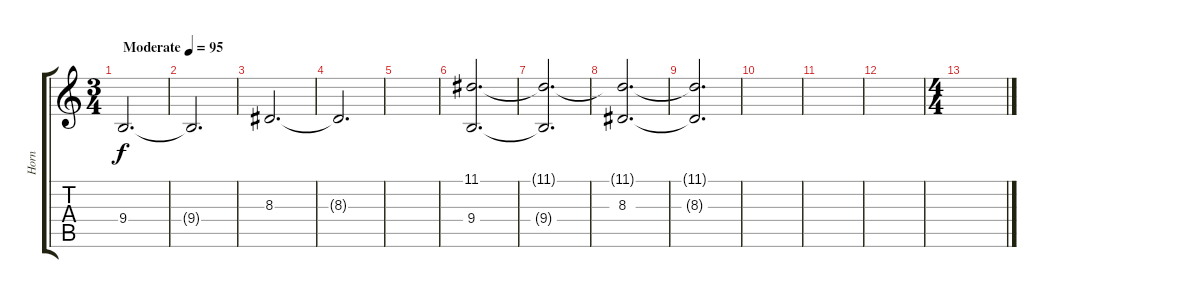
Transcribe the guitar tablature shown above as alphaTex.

\track ("Horn" "Horn") {instrument englishhorn}
\staff {score tabs}
\tuning (E4 B3 G3 D3 A2 E2) {hide}
\ts (3 4)
\tempo (95 "Moderate")
\clef g2
\ks c
9.4.2{d dy f instrument englishhorn} |
9.4{t}.2{d} |
8.3.2{d} |
8.3{t}.2{d} |
|
(11.1 9.4).2{d} |
(11.1{t} 9.4{t}).2{d} |
(11.1{t} 8.3).2{d} |
(11.1{t} 8.3{t}).2{d} |
|
|
|
\ts (4 4)
